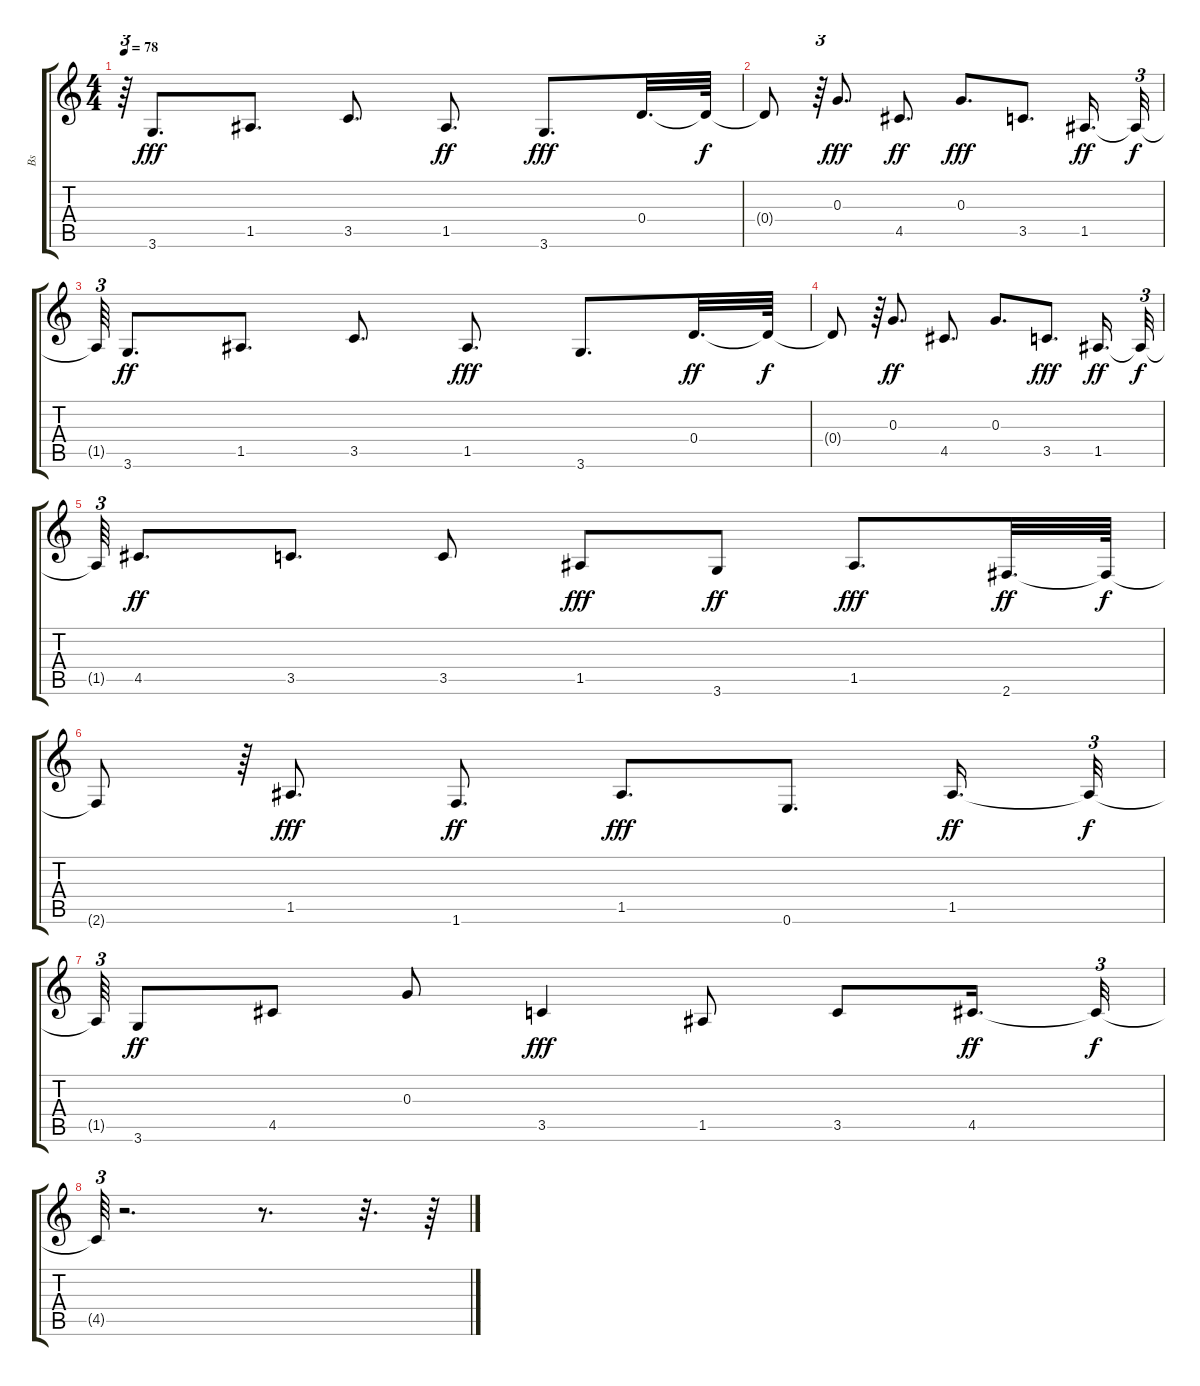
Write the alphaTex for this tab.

\track ("Bs" "Bs") {instrument electricbassfinger}
\staff {score tabs}
\tuning (E4 B3 G3 D3 A2 E2) {hide}
\ts (4 4)
\tempo 78
\clef g2
\ks c
r.64{tu (3 2) dy f} 3.6.8{d dy fff} 1.5.8{d} 3.5.8{d} 1.5.8{d dy ff} 3.6.8{d dy fff} 0.4.32{d} 0.4{t}.64{dy f} |
0.4{t}.8 r.64{tu (3 2)} 0.3.8{d dy fff} 4.5.8{d dy ff} 0.3.8{d dy fff} 3.5.8{d} 1.5.16{d dy ff} 1.5{t}.32{tu (3 2) dy f} |
1.5{t}.64{tu (3 2)} 3.6.8{d dy ff} 1.5.8{d} 3.5.8{d} 1.5.8{d dy fff} 3.6.8{d} 0.4.32{d dy ff} 0.4{t}.64{dy f} |
0.4{t}.8 r.64{tu (3 2)} 0.3.8{d dy ff} 4.5.8{d} 0.3.8{d} 3.5.8{d dy fff} 1.5.16{d dy ff} 1.5{t}.32{tu (3 2) dy f} |
1.5{t}.64{tu (3 2)} 4.5.8{d dy ff} 3.5.8{d} 3.5.8 1.5.8{dy fff} 3.6.8{dy ff} 1.5.8{d dy fff} 2.6.32{d dy ff} 2.6{t}.64{dy f} |
2.6{t}.8 r.64{tu (3 2)} 1.5.8{d dy fff} 1.6.8{d dy ff} 1.5.8{d dy fff} 0.6.8{d} 1.5.16{d dy ff} 1.5{t}.32{tu (3 2) dy f} |
1.5{t}.64{tu (3 2)} 3.6.8{dy ff} 4.5.8 0.3.8 3.5.4{dy fff} 1.5.8 3.5.8 4.5.16{d dy ff} 4.5{t}.32{tu (3 2) dy f} |
4.5{t}.64{tu (3 2)} r.2{d} r.8{d} r.32{d} r.64
